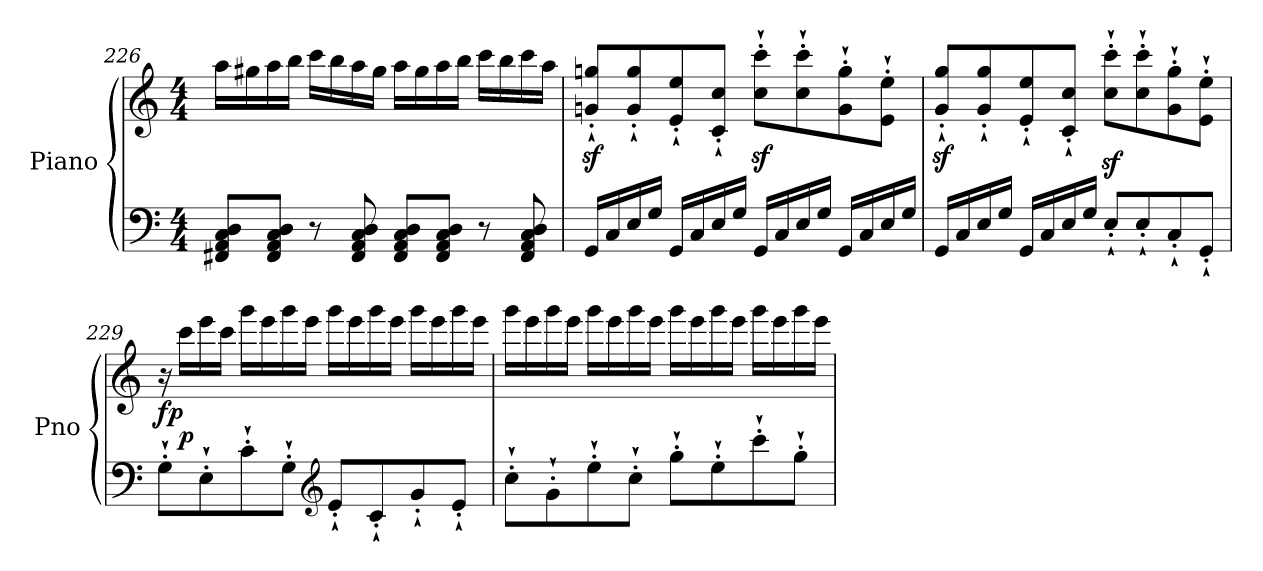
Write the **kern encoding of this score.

**kern	**kern	**dynam
*part1	*part1	*part1
*staff2	*staff1	*staff1/2
*I"Piano	*	*
*I'Pno	*	*
*clefF4	*clefG2	*
*k[]	*k[]	*
*M4/4	*M4/4	*
=226	=226	=226
8FF#X/ 8AA/ 8C/ 8D/L	16aa\LL	.
.	16gg#X\	.
8FF#/ 8AA/ 8C/ 8D/J	16aa\	.
.	16bb\JJ	.
8r	16ccc\LL	.
.	16bb\	.
8FF#/ 8AA/ 8C/ 8D/	16aa\	.
.	16gg#\JJ	.
8FF#/ 8AA/ 8C/ 8D/L	16aa\LL	.
.	16gg#\	.
8FF#/ 8AA/ 8C/ 8D/J	16aa\	.
.	16bb\JJ	.
8r	16ccc\LL	.
.	16bb\	.
8FF#/ 8AA/ 8C/ 8D/	16ccc\	.
.	16aa\JJ	.
!!LO:LB:g=z
=227	=227	=227
16GG/LL	8gn/z<'` 8ggn/z<'`L	.
16C/	.	.
16E/	8g/'` 8gg/'`	.
16G/JJ	.	.
16GG/LL	8e/'` 8ee/'`	.
16C/	.	.
16E/	8c/'` 8cc/'`J	.
16G/JJ	.	.
16GG/LL	8cc\z<'` 8ccc\z<'`L	.
16C/	.	.
16E/	8cc\'` 8ccc\'`	.
16G/JJ	.	.
16GG/LL	8g\'` 8gg\'`	.
16C/	.	.
16E/	8e\'` 8ee\'`J	.
16G/JJ	.	.
=228	=228	=228
16GG/LL	8g/z<'` 8gg/z<'`L	.
16C/	.	.
16E/	8g/'` 8gg/'`	.
16G/JJ	.	.
16GG/LL	8e/'` 8ee/'`	.
16C/	.	.
16E/	8c/'` 8cc/'`J	.
16G/JJ	.	.
8E'`/L	8cc\z<'` 8ccc\z<'`L	.
8E'`/	8cc\'` 8ccc\'`	.
8C'`/	8g\'` 8gg\'`	.
8GG'`/J	8e\'` 8ee\'`J	.
=229	=229	=229
!	!	!LO:DY:b
8G'`\L	16r	fp
!	!	!LO:DY:b
.	16ccc\LL	p
8E'`\	16eee\	.
.	16ccc\JJ	.
8c'`\	16ggg\LL	.
.	16eee\	.
8G'`\J	16ggg\	.
.	16eee\JJ	.
*clefG2	*	*
8e'`/L	16ggg\LL	.
.	16eee\	.
8c'`/	16ggg\	.
.	16eee\JJ	.
8g'`/	16ggg\LL	.
.	16eee\	.
8e'`/J	16ggg\	.
.	16eee\JJ	.
!!LO:PB:g=z
=230	=230	=230
8cc'`\L	16ggg\LL	.
.	16eee\	.
8g'`\	16ggg\	.
.	16eee\JJ	.
8ee'`\	16ggg\LL	.
.	16eee\	.
8cc'`\J	16ggg\	.
.	16eee\JJ	.
8gg'`\L	16ggg\LL	.
.	16eee\	.
8ee'`\	16ggg\	.
.	16eee\JJ	.
8ccc'`\	16ggg\LL	.
.	16eee\	.
8gg'`\J	16ggg\	.
.	16eee\JJ	.
=	=	=
*-	*-	*-
